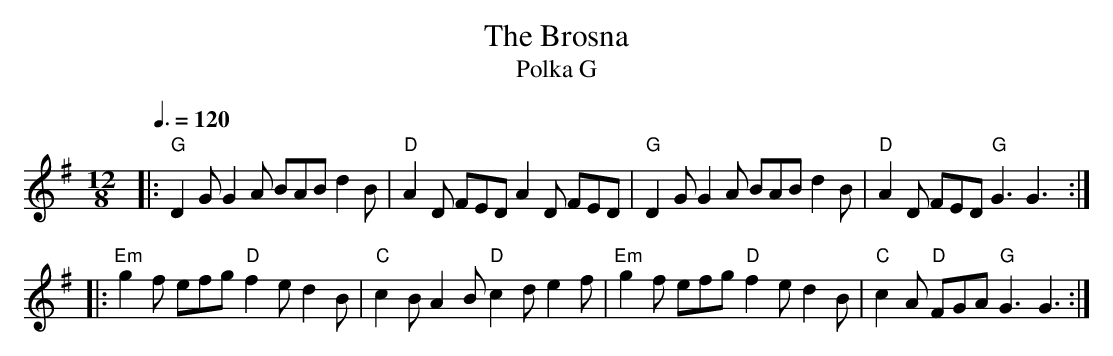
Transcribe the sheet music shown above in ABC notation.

X:1
T: Brosna, The
T: Polka G
M: 12/8
L: 1/8
Q:3/8=120
K: Gmaj
|:"G"D2G G2A BAB d2B|"D"A2D FED A2D FED|"G"D2G G2A BAB d2B|"D"A2D FED "G"G3 G3:|
|:"Em"g2f efg "D"f2e d2B|"C"c2B A2B "D"c2d e2f|"Em"g2f efg "D"f2e d2B|"C"c2A "D"FGA "G"G3 G3:|
